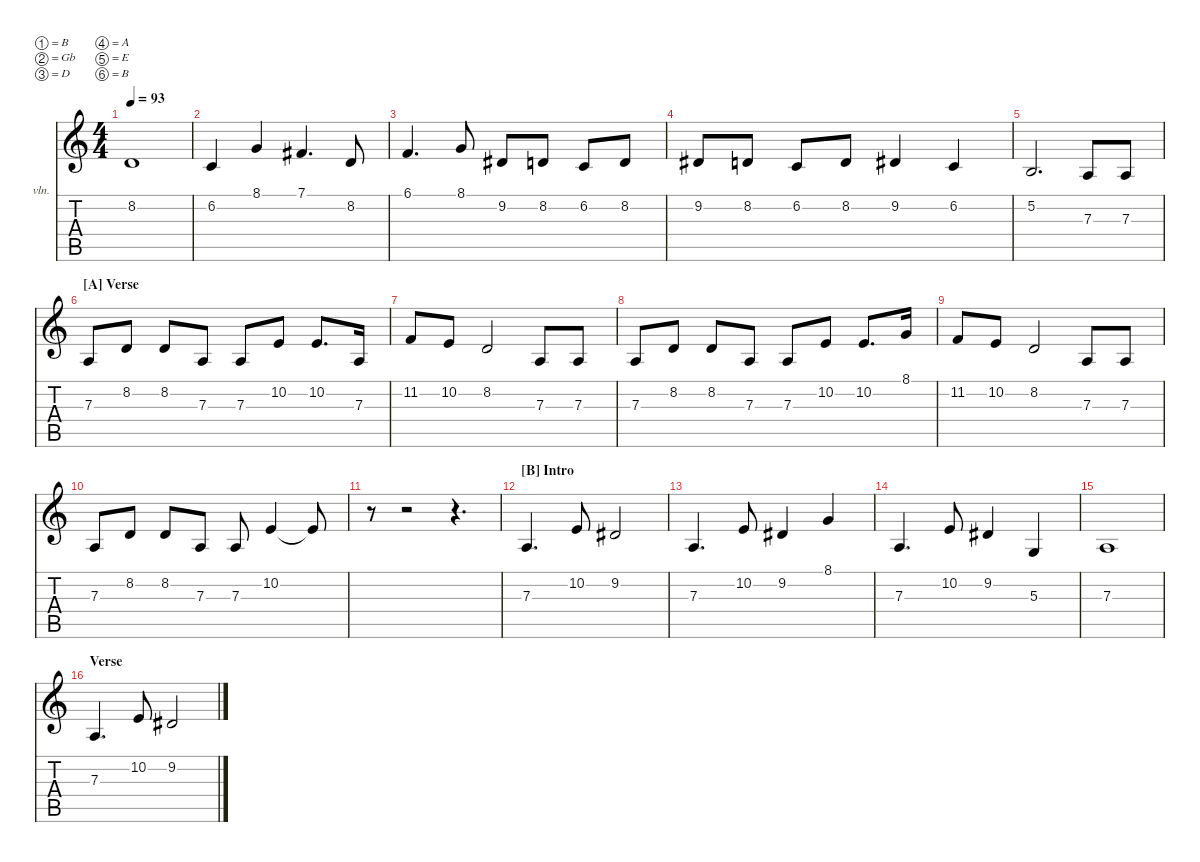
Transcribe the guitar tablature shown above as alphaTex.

\defaultSystemsLayout 4
\hideDynamics
\bracketExtendMode nobrackets
\firstSystemTrackNameOrientation horizontal
\otherSystemsTrackNameOrientation horizontal
\track ("Vocals" "vln.") {solo instrument synthstrings1}
\staff {score tabs}
\tuning (B3 Gb3 D3 A2 E2 B1)
\ts (4 4)
\scale
1.11235
\tempo 93
\accidentals auto
\clef g2
\ottava regular
\simile none
\ks c
8.2.1{dy f beam Up} |
\scale
0.990621 6.2.4{beam Up} 8.1.4{beam Up} 7.1{acc #}.4{d beam Up} 8.2.8{beam Up} |
\scale
0.948516 6.1.4{d beam Up} 8.1.8{beam Up} 9.2{acc #}.8{beam Up} 8.2.8{beam Up} 6.2.8{beam Up} 8.2.8{beam Up} |
\scale
0.948516 9.2{acc #}.8{beam Up} 8.2.8{beam Up} 6.2.8{beam Up} 8.2.8{beam Up} 9.2{acc #}.4{beam Up} 6.2.4{beam Up} |
\scale
1.09919 5.2.2{d beam Up} 7.3.8{beam Up} 7.3.8{beam Up} |
\section ("A" "Verse")
\scale
0.977463 7.3.8{beam Up} 8.2.8{beam Up} 8.2.8{beam Up} 7.3.8{beam Up} 7.3.8{beam Up} 10.2.8{beam Up} 10.2.8{d beam Up} 7.3.16{beam Up} |
\scale
0.945884 11.2.8{beam Up} 10.2.8{beam Up} 8.2.2{beam Up} 7.3.8{beam Up} 7.3.8{beam Up} |
\scale
0.977463 7.3.8{beam Up} 8.2.8{beam Up} 8.2.8{beam Up} 7.3.8{beam Up} 7.3.8{beam Up} 10.2.8{beam Up} 10.2.8{d beam Up} 8.1.16{beam Up} |
\scale
1.06761 11.2.8{beam Up} 10.2.8{beam Up} 8.2.2{beam Up} 7.3.8{beam Up} 7.3.8{beam Up} |
\scale
1.09129 7.3.8{beam Up} 8.2.8{beam Up} 8.2.8{beam Up} 7.3.8{beam Up} 7.3.8{beam Up} 10.2.4{beam Up} 10.2{t}.8{beam Up} |
\scale
0.969568 r.8{beam Down} r.2{beam Down} r.4{d beam Down} |
\section ("B" "Intro")
\scale
0.969568 7.3.4{d beam Up} 10.2.8{beam Up} 9.2{acc #}.2{beam Up} |
\scale
0.969568 7.3.4{d beam Up} 10.2.8{beam Up} 9.2{acc #}.4{beam Up} 8.1.4{beam Up} |
\scale
1.09129 7.3.4{d beam Up} 10.2.8{beam Up} 9.2{acc #}.4{beam Up} 5.3.4{beam Up} |
\scale
0.969568 7.3.1{beam Up} |
\section ("" "Verse")
\scale
0.969568 7.3.4{d beam Up} 10.2.8{beam Up} 9.2{acc #}.2{beam Up}
